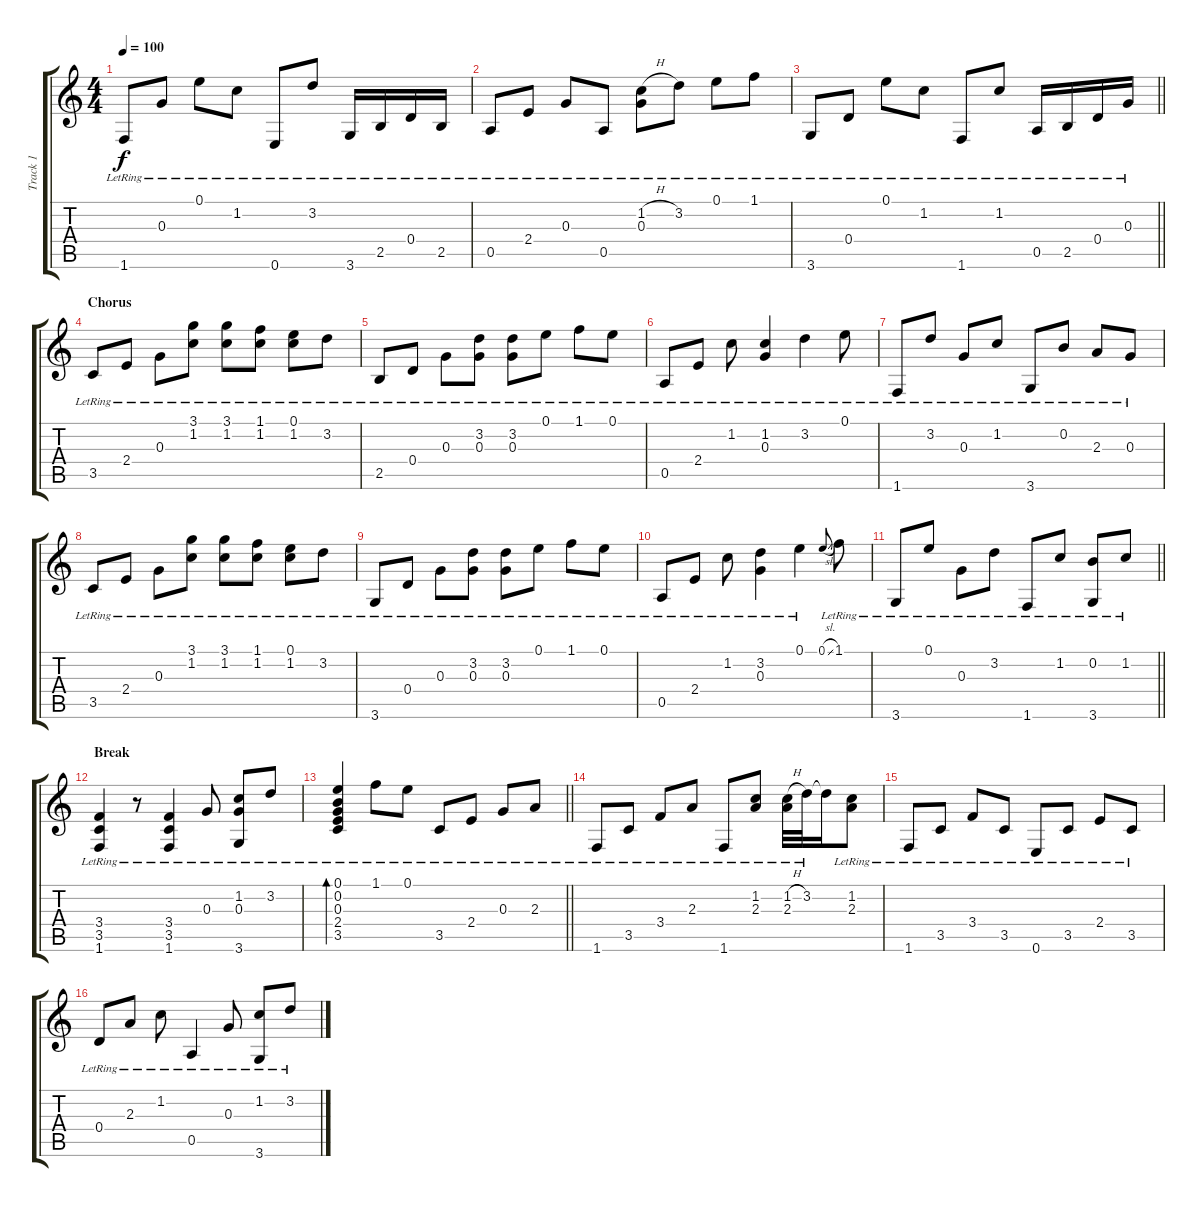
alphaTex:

\track ("Track 1" "Track 1") {instrument acousticguitarsteel}
\staff {score tabs}
\tuning (E4 B3 G3 D3 A2 E2) {hide}
\ts (4 4)
\tempo 100
\clef g2
\ks c
1.6{lr}.8{dy f} 0.3{lr}.8 0.1{lr}.8 1.2{lr}.8 0.6{lr}.8 3.2{lr}.8 3.6{lr}.16 2.5{lr}.16 0.4{lr}.16 2.5{lr}.16 |
0.5{lr}.8 2.4{lr}.8 0.3{lr}.8 0.5{lr}.8 (1.2{h lr} 0.3{lr}).8 3.2{lr}.8 0.1{lr}.8 1.1{lr}.8 |
\barLineRight lightlight
3.6{lr}.8 0.4{lr}.8 0.1{lr}.8 1.2{lr}.8 1.6{lr}.8 1.2{lr}.8 0.5{lr}.16 2.5{lr}.16 0.4{lr}.16 0.3{lr}.16 |
\section ("" "Chorus")
3.5{lr}.8 2.4{lr}.8 0.3{lr}.8 (3.1{lr} 1.2{lr}).8 (3.1{lr} 1.2{lr}).8 (1.1{lr} 1.2{lr}).8 (0.1{lr} 1.2{lr}).8 3.2{lr}.8 |
2.5{lr}.8 0.4{lr}.8 0.3{lr}.8 (3.2{lr} 0.3{lr}).8 (3.2{lr} 0.3{lr}).8 0.1{lr}.8 1.1{lr}.8 0.1{lr}.8 |
0.5{lr}.8 2.4{lr}.8 1.2{lr}.8 (1.2{lr} 0.3{lr}).4 3.2{lr}.4 0.1{lr}.8 |
1.6{lr}.8 3.2{lr}.8 0.3{lr}.8 1.2{lr}.8 3.6{lr}.8 0.2{lr}.8 2.3{lr}.8 0.3{lr}.8 |
3.5{lr}.8 2.4{lr}.8 0.3{lr}.8 (3.1{lr} 1.2{lr}).8 (3.1{lr} 1.2{lr}).8 (1.1{lr} 1.2{lr}).8 (0.1{lr} 1.2{lr}).8 3.2{lr}.8 |
3.6{lr}.8 0.4{lr}.8 0.3{lr}.8 (3.2{lr} 0.3{lr}).8 (3.2{lr} 0.3{lr}).8 0.1{lr}.8 1.1{lr}.8 0.1{lr}.8 |
0.5{lr}.8 2.4{lr}.8 1.2{lr}.8 (3.2{lr} 0.3{lr}).4 0.1{lr}.4 0.1{sl}.8{gr onbeat} 1.1{lr}.8 |
\barLineRight lightlight
3.6{lr}.8 0.1{lr}.8 0.3{lr}.8 3.2{lr}.8 1.6{lr}.8 1.2{lr}.8 (0.2{lr} 3.6{lr}).8 1.2{lr}.8 |
\section ("" "Break")
(3.4{lr} 3.5{lr} 1.6{lr}).4 r.8 (3.4{lr} 3.5{lr} 1.6{lr}).4 0.3{lr}.8 (1.2{lr} 0.3{lr} 3.6{lr}).8 3.2{lr}.8 |
\barLineRight lightlight
(0.1{lr} 0.2{lr} 0.3{lr} 2.4{lr} 3.5{lr}).4{bd 60} 1.1{lr}.8 0.1{lr}.8 3.5{lr}.8 2.4{lr}.8 0.3{lr}.8 2.3{lr}.8 |
1.6{lr}.8 3.5{lr}.8 3.4{lr}.8 2.3{lr}.8 1.6{lr}.8 (1.2{lr} 2.3{lr}).8 (1.2{h lr} 2.3{lr}).32 3.2{lr}.32 3.2{t}.16 (1.2{lr} 2.3{lr}).8 |
1.6{lr}.8 3.5{lr}.8 3.4{lr}.8 3.5{lr}.8 0.6{lr}.8 3.5{lr}.8 2.4{lr}.8 3.5{lr}.8 |
0.4{lr}.8 2.3{lr}.8 1.2{lr}.8 0.5{lr}.4 0.3{lr}.8 (1.2{lr} 3.6{lr}).8 3.2{lr}.8
